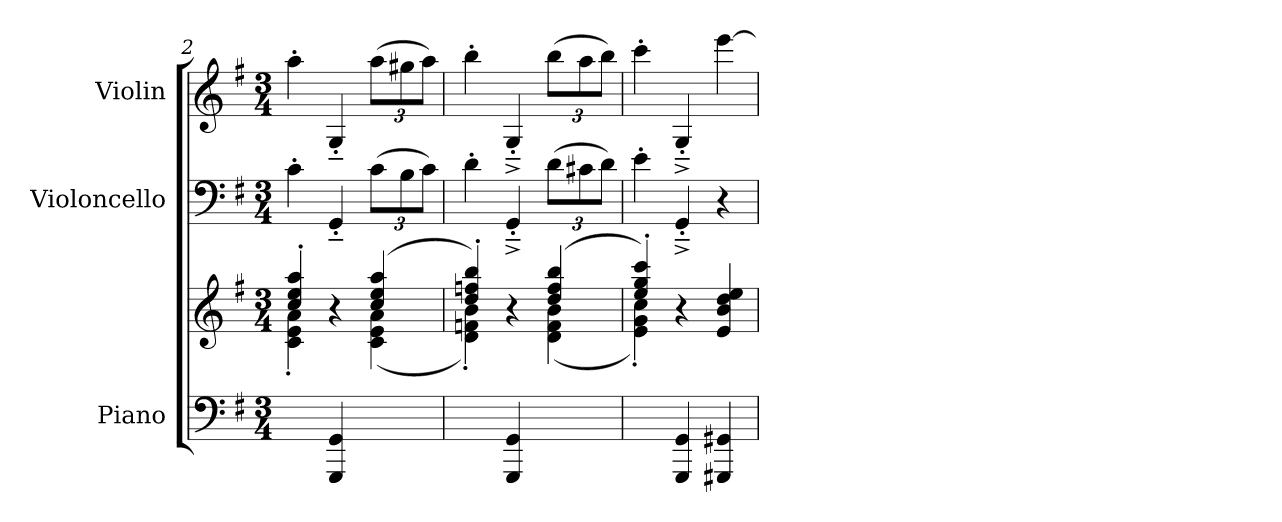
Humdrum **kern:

**kern	**kern	**kern	**kern
*part3	*part3	*part2	*part1
*staff4	*staff3	*staff2	*staff1
*I"Piano	*	*I"Violoncello	*I"Violin
*I'Pno.	*	*I'Vc.	*I'Vln.
*clefF4	*clefG2	*clefF4	*clefG2
*k[f#]	*k[f#]	*k[f#]	*k[f#]
*M3/4	*M3/4	*M3/4	*M3/4
=2	=2	=2	=2
*	*^	*	*
4ryy	4cc/'> 4ee/'> 4aa/'>	4c\'< 4e\'< 4a\'<	4c'\	4aa'\
4GGG/ 4GG/	4r	4ryy	4GG'~/	4G'~/
*	*	*	*Xbrackettup	*Xbrackettup
4ryy	(>4cc/ 4ee/ 4aa/	(<4c\ 4e\ 4a\	(12c\L	(12aa\L
.	.	.	12B\	12gg#X\
.	.	.	12c\J)	12aa\J)
=3	=3	=3	=3	=3
4ryy	4dd/'> 4ffn/'> 4bb/'>)	4d\'< 4fn\'< 4b\'<)	4d'\	4bb'\
4GGG/ 4GG/	4r	4ryy	4GG'~^/	4G'~^/
4ryy	(>4dd/ 4ff/ 4bb/	(<4d\ 4f\ 4b\	(12d\L	(12bb\L
.	.	.	12c#X\	12aa\
.	.	.	12d\J)	12bb\J)
=4	=4	=4	=4	=4
4ryy	4ee/'> 4gg/'> 4ccc/'>)	4e\'< 4g\'< 4cc\'<)	4e'\	4ccc'\
4GGG/ 4GG/	4r	2ryy	4GG'~^/	4G'~^/
4GGG#X/ 4GG#X/	4e/ 4b/ 4dd/ 4ee/	.	4r	[4eee\
*	*v	*v	*	*
=	=	=	=
*-	*-	*-	*-
